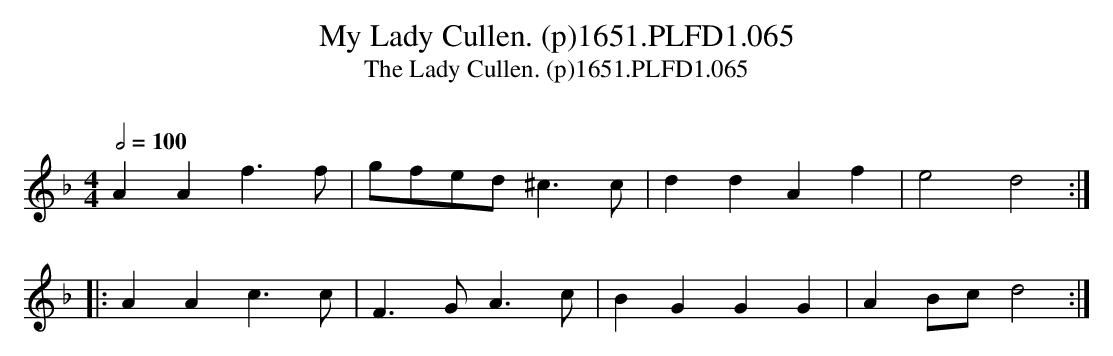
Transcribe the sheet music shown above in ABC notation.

X:1
T:My Lady Cullen. (p)1651.PLFD1.065
T:Lady Cullen. (p)1651.PLFD1.065, The
M:4/4
L:1/4
Q:1/2=100
O:
K:Dm
AAf>f|g/f/e/d/^c>c|ddAf|e2d2:|
|:AAc>c|F>GA>c|BGGG|AB/c/d2:|
